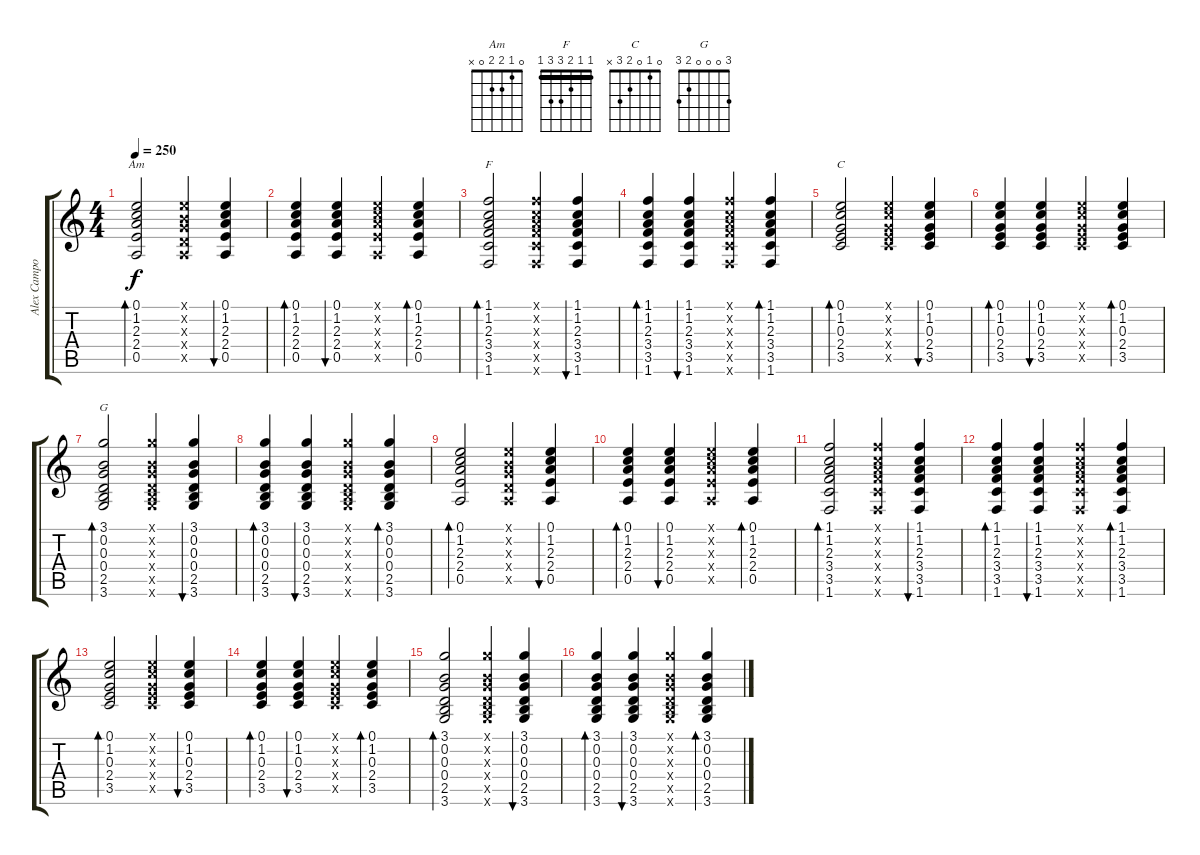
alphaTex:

\track ("Alex Campos" "Alex Campo") {instrument electricguitarclean}
\staff {score tabs}
\tuning (E4 B3 G3 D3 A2 E2) {hide}
\chord ("Am" 0 1 2 2 0 x)
\chord ("F" 1 1 2 3 3 1) {barre 1}
\chord ("C" 0 1 0 2 3 x)
\chord ("G" 3 0 0 0 2 3)
\ts (4 4)
\tempo 250
\clef g2
\ks c
(0.1 1.2 2.3 2.4 0.5).2{bd 60 ch "Am" dy f} (0.1{x} 0.2{x} 0.3{x} 0.4{x} 0.5{x}).4 (0.1 1.2 2.3 2.4 0.5).4{bu 60} |
(0.1 1.2 2.3 2.4 0.5).4{bd 60} (0.1 1.2 2.3 2.4 0.5).4{bu 60} (0.1{x} 1.2{x} 2.3{x} 2.4{x} 0.5{x}).4 (0.1 1.2 2.3 2.4 0.5).4{bd 60} |
(1.1 1.2 2.3 3.4 3.5 1.6).2{bd 60 ch "F"} (1.1{x} 1.2{x} 2.3{x} 3.4{x} 3.5{x} 1.6{x}).4 (1.1 1.2 2.3 3.4 3.5 1.6).4{bu 60} |
(1.1 1.2 2.3 3.4 3.5 1.6).4{bd 60} (1.1 1.2 2.3 3.4 3.5 1.6).4{bu 60} (1.1{x} 1.2{x} 2.3{x} 3.4{x} 3.5{x} 1.6{x}).4 (1.1 1.2 2.3 3.4 3.5 1.6).4{bd 60} |
(0.1 1.2 0.3 2.4 3.5).2{bd 60 ch "C"} (0.1{x} 1.2{x} 0.3{x} 2.4{x} 3.5{x}).4 (0.1 1.2 0.3 2.4 3.5).4{bu 60} |
(0.1 1.2 0.3 2.4 3.5).4{bd 60} (0.1 1.2 0.3 2.4 3.5).4{bu 60} (0.1{x} 1.2{x} 0.3{x} 2.4{x} 3.5{x}).4 (0.1 1.2 0.3 2.4 3.5).4{bd 60} |
(3.1 0.2 0.3 0.4 2.5 3.6).2{bd 60 ch "G"} (3.1{x} 0.2{x} 0.3{x} 0.4{x} 2.5{x} 3.6{x}).4 (3.1 0.2 0.3 0.4 2.5 3.6).4{bu 60} |
(3.1 0.2 0.3 0.4 2.5 3.6).4{bd 60} (3.1 0.2 0.3 0.4 2.5 3.6).4{bu 60} (3.1{x} 0.2{x} 0.3{x} 0.4{x} 2.5{x} 3.6{x}).4 (3.1 0.2 0.3 0.4 2.5 3.6).4{bd 60} |
(0.1 1.2 2.3 2.4 0.5).2{bd 60} (0.1{x} 0.2{x} 0.3{x} 0.4{x} 0.5{x}).4 (0.1 1.2 2.3 2.4 0.5).4{bu 60} |
(0.1 1.2 2.3 2.4 0.5).4{bd 60} (0.1 1.2 2.3 2.4 0.5).4{bu 60} (0.1{x} 1.2{x} 2.3{x} 2.4{x} 0.5{x}).4 (0.1 1.2 2.3 2.4 0.5).4{bd 60} |
(1.1 1.2 2.3 3.4 3.5 1.6).2{bd 60} (1.1{x} 1.2{x} 2.3{x} 3.4{x} 3.5{x} 1.6{x}).4 (1.1 1.2 2.3 3.4 3.5 1.6).4{bu 60} |
(1.1 1.2 2.3 3.4 3.5 1.6).4{bd 60} (1.1 1.2 2.3 3.4 3.5 1.6).4{bu 60} (1.1{x} 1.2{x} 2.3{x} 3.4{x} 3.5{x} 1.6{x}).4 (1.1 1.2 2.3 3.4 3.5 1.6).4{bd 60} |
(0.1 1.2 0.3 2.4 3.5).2{bd 60} (0.1{x} 1.2{x} 0.3{x} 2.4{x} 3.5{x}).4 (0.1 1.2 0.3 2.4 3.5).4{bu 60} |
(0.1 1.2 0.3 2.4 3.5).4{bd 60} (0.1 1.2 0.3 2.4 3.5).4{bu 60} (0.1{x} 1.2{x} 0.3{x} 2.4{x} 3.5{x}).4 (0.1 1.2 0.3 2.4 3.5).4{bd 60} |
(3.1 0.2 0.3 0.4 2.5 3.6).2{bd 60} (3.1{x} 0.2{x} 0.3{x} 0.4{x} 2.5{x} 3.6{x}).4 (3.1 0.2 0.3 0.4 2.5 3.6).4{bu 60} |
(3.1 0.2 0.3 0.4 2.5 3.6).4{bd 60} (3.1 0.2 0.3 0.4 2.5 3.6).4{bu 60} (3.1{x} 0.2{x} 0.3{x} 0.4{x} 2.5{x} 3.6{x}).4 (3.1 0.2 0.3 0.4 2.5 3.6).4{bd 60}
